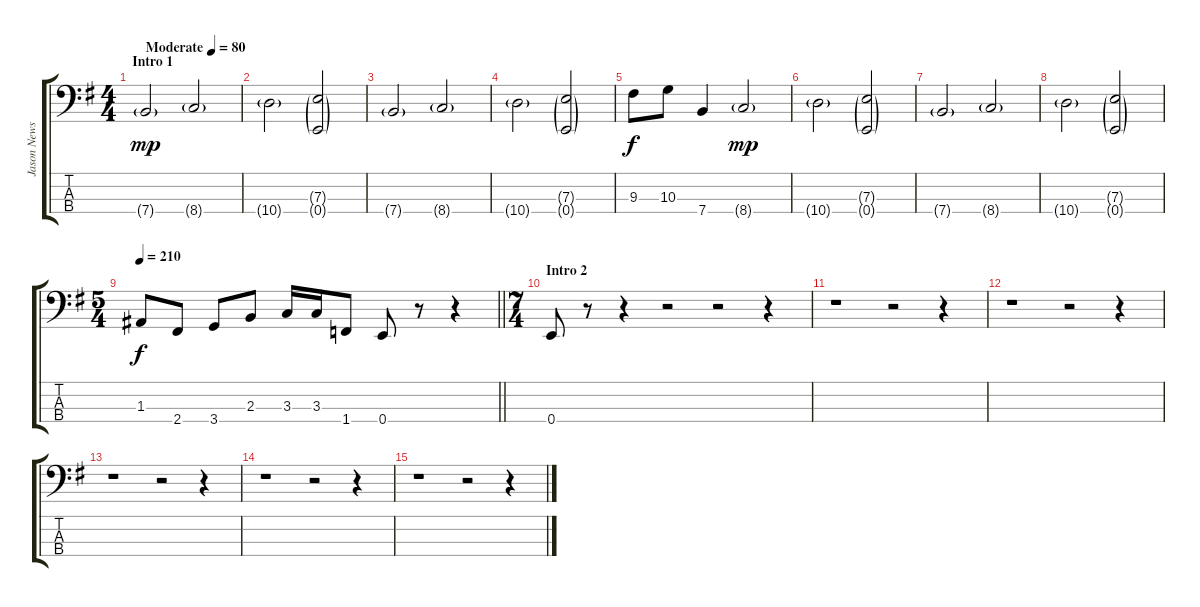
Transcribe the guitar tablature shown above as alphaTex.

\track ("Jason Newsted" "Jason News") {instrument electricbassfinger}
\staff {score tabs}
\tuning (G2 D2 A1 E1) {hide}
\ts (4 4)
\section ("" "Intro 1")
\tempo (80 "Moderate")
\clef f4
\ks g
7.4{g}.2{dy mp instrument electricbassfinger} 8.4{g}.2 |
10.4{g}.2 (7.3{g} 0.4{g}).2 |
7.4{g}.2 8.4{g}.2 |
10.4{g}.2 (7.3{g} 0.4{g}).2 |
9.3.8{dy f} 10.3.8 7.4.4 8.4{g}.2{dy mp} |
10.4{g}.2 (7.3{g} 0.4{g}).2 |
7.4{g}.2 8.4{g}.2 |
10.4{g}.2 (7.3{g} 0.4{g}).2 |
\ts (5 4)
\tempo 210
\barLineRight lightlight
1.3.8{dy f} 2.4.8 3.4.8 2.3.8 3.3.16 3.3.16 1.4.8 0.4.8 r.8 r.4 |
\ts (7 4)
\section ("" "Intro 2")
0.4.8 r.8 r.4 r.2 r.2 r.4 |
r.1 r.2 r.4 |
r.1 r.2 r.4 |
r.1 r.2 r.4 |
r.1 r.2 r.4 |
r.1 r.2 r.4
